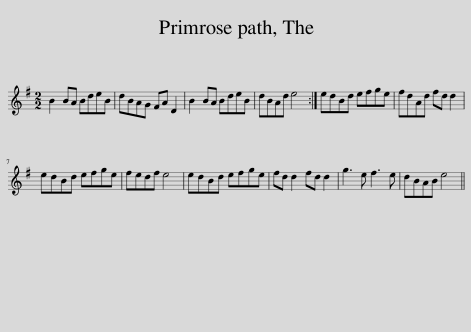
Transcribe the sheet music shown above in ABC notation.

X:1
L:1/8
M:2/2
I:linebreak $
K:Emin
V:1 treble
V:1
 B2 BA BdeB | dBAG FA D2 | B2 BA BdeB | dBAd e4 :| edBd efge | %5
 fdAd fd d2 |$ edBd efge | fedf e4 | edBd efge | fd d2 fd d2 | %10
 g3 e f3 e | dBAB e4 || %12
